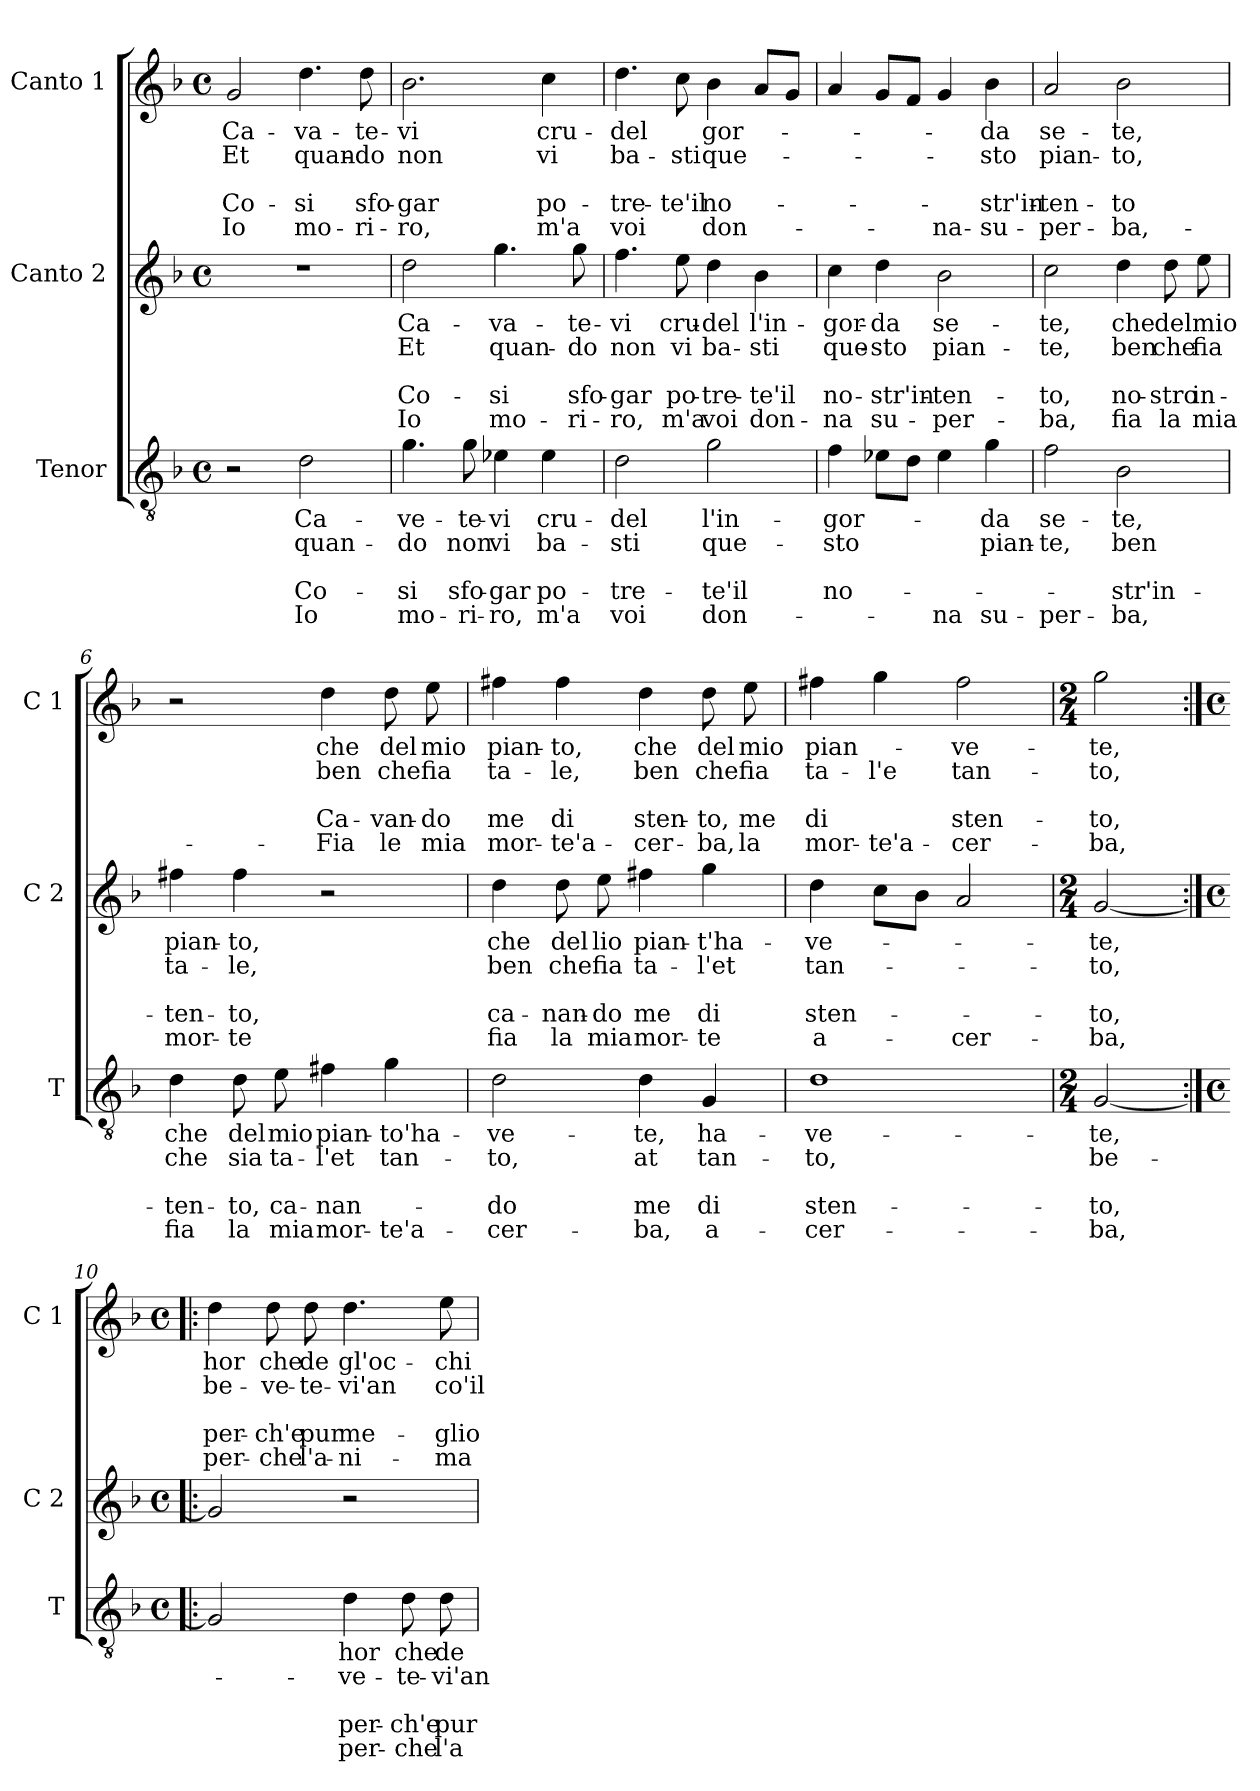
**kern	**text	**text	**text	**text	**text	**kern	**text	**text	**text	**text	**text	**kern	**text	**text	**text	**text	**text
*part3	*part3	*part3	*part3	*part3	*part3	*part2	*part2	*part2	*part2	*part2	*part2	*part1	*part1	*part1	*part1	*part1	*part1
*staff3	*staff3	*staff3	*staff3	*staff3	*staff3	*staff2	*staff2	*staff2	*staff2	*staff2	*staff2	*staff1	*staff1	*staff1	*staff1	*staff1	*staff1
*I"Tenor	*	*	*	*	*	*I"Canto 2	*	*	*	*	*	*I"Canto 1	*	*	*	*	*
*I'T	*	*	*	*	*	*I'C 2	*	*	*	*	*	*I'C 1	*	*	*	*	*
*clefGv2	*	*	*	*	*	*clefG2	*	*	*	*	*	*clefG2	*	*	*	*	*
*k[b-]	*	*	*	*	*	*k[b-]	*	*	*	*	*	*k[b-]	*	*	*	*	*
*F:	*	*	*	*	*	*F:	*	*	*	*	*	*F:	*	*	*	*	*
*M4/4	*	*	*	*	*	*M4/4	*	*	*	*	*	*M4/4	*	*	*	*	*
*met(c)	*	*	*	*	*	*met(c)	*	*	*	*	*	*met(c)	*	*	*	*	*
=1	=1	=1	=1	=1	=1	=1	=1	=1	=1	=1	=1	=1	=1	=1	=1	=1	=1
!	!	!	!	!	!	!	!	!	!	!	!	!	!LO:LY:b	!LO:LY:b	!	!LO:LY:b	!LO:LY:b
2r	.	.	.	.	.	1r	.	.	.	.	.	2g/	Ca-	Et	.	Co-	Io
!	!LO:LY:b	!LO:LY:b	!	!LO:LY:b	!LO:LY:b	!	!	!	!	!	!	!	!LO:LY:b	!LO:LY:b	!	!LO:LY:b	!LO:LY:b
2d\	Ca-	quan-	.	Co-	Io	.	.	.	.	.	.	4.dd\	-va-	quan-	.	-si	mo-
!	!	!	!	!	!	!	!	!	!	!	!	!	!LO:LY:b	!LO:LY:b	!	!LO:LY:b	!LO:LY:b
.	.	.	.	.	.	.	.	.	.	.	.	8dd\	-te-	-do	.	sfo-	-ri-
=2	=2	=2	=2	=2	=2	=2	=2	=2	=2	=2	=2	=2	=2	=2	=2	=2	=2
!	!LO:LY:b	!LO:LY:b	!	!LO:LY:b	!LO:LY:b	!	!LO:LY:b	!LO:LY:b	!	!LO:LY:b	!LO:LY:b	!	!LO:LY:b	!LO:LY:b	!	!LO:LY:b	!LO:LY:b
4.g\	-ve-	-do	.	-si	mo-	2dd\	Ca-	Et	.	Co-	Io	2.b-\	-vi	non	.	-gar	-ro,
!	!LO:LY:b	!LO:LY:b	!	!LO:LY:b	!LO:LY:b	!	!	!	!	!	!	!	!	!	!	!	!
8g\	-te-	non	.	sfo-	-ri-	.	.	.	.	.	.	.	.	.	.	.	.
!	!LO:LY:b	!LO:LY:b	!	!LO:LY:b	!LO:LY:b	!	!LO:LY:b	!LO:LY:b	!	!LO:LY:b	!LO:LY:b	!	!	!	!	!	!
4e-X\	-vi	vi	.	-gar	-ro,	4.gg\	-va-	quan-	.	-si	mo-	.	.	.	.	.	.
!	!LO:LY:b	!LO:LY:b	!	!LO:LY:b	!LO:LY:b	!	!	!	!	!	!	!	!LO:LY:b	!LO:LY:b	!	!LO:LY:b	!LO:LY:b
4e-\	cru-	ba-	.	po-	m'a	.	.	.	.	.	.	4cc\	cru-	vi	.	po-	m'a
!	!	!	!	!	!	!	!LO:LY:b	!LO:LY:b	!	!LO:LY:b	!LO:LY:b	!	!	!	!	!	!
.	.	.	.	.	.	8gg\	-te-	-do	.	sfo-	-ri-	.	.	.	.	.	.
=3	=3	=3	=3	=3	=3	=3	=3	=3	=3	=3	=3	=3	=3	=3	=3	=3	=3
!	!LO:LY:b	!LO:LY:b	!	!LO:LY:b	!LO:LY:b	!	!LO:LY:b	!LO:LY:b	!	!LO:LY:b	!LO:LY:b	!	!LO:LY:b	!LO:LY:b	!	!LO:LY:b	!LO:LY:b
2d\	-del	-sti	.	-tre-	voi	4.ff\	-vi	non	.	-gar	-ro,	4.dd\	-del	ba-	.	-tre-	voi
!	!	!	!	!	!	!	!LO:LY:b	!LO:LY:b	!	!LO:LY:b	!LO:LY:b	!	!	!LO:LY:b	!	!LO:LY:b	!
.	.	.	.	.	.	8ee\	cru-	vi	.	po-	m'a	8cc\	.	-sti	.	-te'il	.
!	!LO:LY:b	!LO:LY:b	!	!LO:LY:b	!LO:LY:b	!	!LO:LY:b	!LO:LY:b	!	!LO:LY:b	!LO:LY:b	!	!LO:LY:b	!LO:LY:b	!	!LO:LY:b	!LO:LY:b
2g\	l'in-	que-	.	-te'il	don-	4dd\	-del	ba-	.	-tre-	voi	4b-\	-gor-	que-	.	no-	don-
!	!	!	!	!	!	!	!LO:LY:b	!LO:LY:b	!	!LO:LY:b	!LO:LY:b	!	!	!	!	!	!
.	.	.	.	.	.	4b-\	l'in-	-sti	.	-te'il	don-	8a/L	.	.	.	.	.
.	.	.	.	.	.	.	.	.	.	.	.	8g/J	.	.	.	.	.
=4	=4	=4	=4	=4	=4	=4	=4	=4	=4	=4	=4	=4	=4	=4	=4	=4	=4
!	!LO:LY:b	!LO:LY:b	!	!LO:LY:b	!	!	!LO:LY:b	!LO:LY:b	!	!LO:LY:b	!LO:LY:b	!	!	!	!	!	!
4f\	-gor-	-sto	.	no-	.	4cc\	-gor-	que-	.	no-	-na	4a/	.	.	.	.	.
!	!	!	!	!	!	!	!LO:LY:b	!LO:LY:b	!	!LO:LY:b	!LO:LY:b	!	!	!	!	!	!
8e-X\L	.	.	.	.	.	4dd\	-da	-sto	.	-str'in-	su-	8g/L	.	.	.	.	.
8d\J	.	.	.	.	.	.	.	.	.	.	.	8f/J	.	.	.	.	.
!	!	!	!	!	!LO:LY:b	!	!LO:LY:b	!LO:LY:b	!	!LO:LY:b	!LO:LY:b	!	!	!	!	!	!LO:LY:b
4e-\	.	.	.	.	-na	2b-\	se-	pian-	.	-ten-	-per-	4g/	.	.	.	.	-na-
!	!LO:LY:b	!LO:LY:b	!	!	!LO:LY:b	!	!	!	!	!	!	!	!LO:LY:b	!LO:LY:b	!	!LO:LY:b	!LO:LY:b
4g\	-da	pian-	.	.	su-	.	.	.	.	.	.	4b-\	-da	-sto	.	-str'in-	-su-
=5	=5	=5	=5	=5	=5	=5	=5	=5	=5	=5	=5	=5	=5	=5	=5	=5	=5
!	!LO:LY:b	!LO:LY:b	!	!	!LO:LY:b	!	!LO:LY:b	!LO:LY:b	!	!LO:LY:b	!LO:LY:b	!	!LO:LY:b	!LO:LY:b	!	!LO:LY:b	!LO:LY:b
2f\	se-	-te,	.	.	-per-	2cc\	-te,	-te,	.	-to,	-ba,	2a/	se-	pian-	.	-ten-	-per-
!	!LO:LY:b	!LO:LY:b	!	!LO:LY:b	!LO:LY:b	!	!LO:LY:b	!LO:LY:b	!	!LO:LY:b	!LO:LY:b	!	!LO:LY:b	!LO:LY:b	!	!LO:LY:b	!LO:LY:b
2B-\	-te,	ben	.	-str'in-	-ba,	4dd\	che	ben	.	no-	fia	2b-\	-te,	-to,	.	-to	-ba,-
!	!	!	!	!	!	!	!LO:LY:b	!LO:LY:b	!	!LO:LY:b	!LO:LY:b	!	!	!	!	!	!
.	.	.	.	.	.	8dd\	del	che	.	-stro	la	.	.	.	.	.	.
!	!	!	!	!	!	!	!LO:LY:b	!LO:LY:b	!	!LO:LY:b	!LO:LY:b	!	!	!	!	!	!
.	.	.	.	.	.	8ee\	mio	fia	.	in-	mia	.	.	.	.	.	.
!!LO:LB:g=z
=6	=6	=6	=6	=6	=6	=6	=6	=6	=6	=6	=6	=6	=6	=6	=6	=6	=6
!	!LO:LY:b	!LO:LY:b	!	!LO:LY:b	!LO:LY:b	!	!LO:LY:b	!LO:LY:b	!	!LO:LY:b	!LO:LY:b	!	!	!	!	!	!
4d\	che	che	.	-ten-	fia	4ff#X\	pian-	ta-	.	-ten-	mor-	2r	.	.	.	.	.
!	!LO:LY:b	!LO:LY:b	!	!LO:LY:b	!LO:LY:b	!	!LO:LY:b	!LO:LY:b	!	!LO:LY:b	!LO:LY:b	!	!	!	!	!	!
8d\	del	sia	.	-to,	la	4ff#\	-to,	-le,	.	-to,	-te	.	.	.	.	.	.
!	!LO:LY:b	!LO:LY:b	!	!LO:LY:b	!LO:LY:b	!	!	!	!	!	!	!	!	!	!	!	!
8e\	mio	ta-	.	ca-	mia	.	.	.	.	.	.	.	.	.	.	.	.
!	!LO:LY:b	!LO:LY:b	!	!LO:LY:b	!LO:LY:b	!	!	!	!	!	!	!	!LO:LY:b	!LO:LY:b	!	!LO:LY:b	!LO:LY:b
4f#X\	pian-	-l'et	.	-nan-	mor-	2r	.	.	.	.	.	4dd\	che	ben	.	Ca-	-Fia
!	!LO:LY:b	!LO:LY:b	!	!	!LO:LY:b	!	!	!	!	!	!	!	!LO:LY:b	!LO:LY:b	!	!LO:LY:b	!LO:LY:b
4g\	-to'ha-	tan-	.	.	-te'a-	.	.	.	.	.	.	8dd\	del	che	.	-van-	le
!	!	!	!	!	!	!	!	!	!	!	!	!	!LO:LY:b	!LO:LY:b	!	!LO:LY:b	!LO:LY:b
.	.	.	.	.	.	.	.	.	.	.	.	8ee\	mio	fia	.	-do	mia
=7	=7	=7	=7	=7	=7	=7	=7	=7	=7	=7	=7	=7	=7	=7	=7	=7	=7
!	!LO:LY:b	!LO:LY:b	!	!LO:LY:b	!LO:LY:b	!	!LO:LY:b	!LO:LY:b	!	!LO:LY:b	!LO:LY:b	!	!LO:LY:b	!LO:LY:b	!	!LO:LY:b	!LO:LY:b
2d\	-ve-	-to,	.	-do	-cer-	4dd\	che	ben	.	ca-	fia	4ff#X\	pian-	ta-	.	me	mor-
!	!	!	!	!	!	!	!LO:LY:b	!LO:LY:b	!	!LO:LY:b	!LO:LY:b	!	!LO:LY:b	!LO:LY:b	!	!LO:LY:b	!LO:LY:b
.	.	.	.	.	.	8dd\	del	che	.	-nan-	la	4ff#\	-to,	-le,	.	di	-te'a-
!	!	!	!	!	!	!	!LO:LY:b	!LO:LY:b	!	!LO:LY:b	!LO:LY:b	!	!	!	!	!	!
.	.	.	.	.	.	8ee\	lio	fia	.	-do	mia	.	.	.	.	.	.
!	!LO:LY:b	!LO:LY:b	!	!LO:LY:b	!LO:LY:b	!	!LO:LY:b	!LO:LY:b	!	!LO:LY:b	!LO:LY:b	!	!LO:LY:b	!LO:LY:b	!	!LO:LY:b	!LO:LY:b
4d\	-te,	at	.	me	-ba,	4ff#X\	pian-	ta-	.	me	mor-	4dd\	che	ben	.	sten-	-cer-
!	!LO:LY:b	!LO:LY:b	!	!LO:LY:b	!LO:LY:b	!	!LO:LY:b	!LO:LY:b	!	!LO:LY:b	!LO:LY:b	!	!LO:LY:b	!LO:LY:b	!	!LO:LY:b	!LO:LY:b
4G/	ha-	tan-	.	di	a-	4gg\	-t'ha-	-l'et	.	di	-te	8dd\	del	che	.	-to,	-ba,
!	!	!	!	!	!	!	!	!	!	!	!	!	!LO:LY:b	!LO:LY:b	!	!LO:LY:b	!LO:LY:b
.	.	.	.	.	.	.	.	.	.	.	.	8ee\	mio	fia	.	me	la
=8	=8	=8	=8	=8	=8	=8	=8	=8	=8	=8	=8	=8	=8	=8	=8	=8	=8
!	!LO:LY:b	!LO:LY:b	!	!LO:LY:b	!LO:LY:b	!	!LO:LY:b	!LO:LY:b	!	!LO:LY:b	!LO:LY:b	!	!LO:LY:b	!LO:LY:b	!	!LO:LY:b	!LO:LY:b
1d	-ve-	-to,	.	sten-	-cer-	4dd\	-ve-	tan-	.	sten-	a-	4ff#X\	pian-	ta-	.	di	mor-
!	!	!	!	!	!	!	!	!	!	!	!	!	!	!LO:LY:b	!	!	!LO:LY:b
.	.	.	.	.	.	8cc\L	.	.	.	.	.	4gg\	.	-l'e	.	.	-te'a-
.	.	.	.	.	.	8b-\J	.	.	.	.	.	.	.	.	.	.	.
!	!	!	!	!	!	!	!	!	!	!	!LO:LY:b	!	!LO:LY:b	!LO:LY:b	!	!LO:LY:b	!LO:LY:b
.	.	.	.	.	.	2a/	.	.	.	.	-cer-	2ff#\	-ve-	tan-	.	sten-	-cer-
=9	=9	=9	=9	=9	=9	=9	=9	=9	=9	=9	=9	=9	=9	=9	=9	=9	=9
*M2/4	*	*	*	*	*	*M2/4	*	*	*	*	*	*M2/4	*	*	*	*	*
!	!LO:LY:b	!LO:LY:b	!	!LO:LY:b	!LO:LY:b	!	!LO:LY:b	!LO:LY:b	!	!LO:LY:b	!LO:LY:b	!	!LO:LY:b	!LO:LY:b	!	!LO:LY:b	!LO:LY:b
[2G/	-te,	be-	.	-to,	-ba,	[2g/	-te,	-to,	.	-to,	-ba,	2gg\	-te,	-to,	.	-to,	-ba,
=10:|!|:	=10:|!|:	=10:|!|:	=10:|!|:	=10:|!|:	=10:|!|:	=10:|!|:	=10:|!|:	=10:|!|:	=10:|!|:	=10:|!|:	=10:|!|:	=10:|!|:	=10:|!|:	=10:|!|:	=10:|!|:	=10:|!|:	=10:|!|:
*M4/4	*	*	*	*	*	*M4/4	*	*	*	*	*	*M4/4	*	*	*	*	*
*met(c)	*	*	*	*	*	*met(c)	*	*	*	*	*	*met(c)	*	*	*	*	*
!	!	!	!	!	!	!	!	!	!	!	!	!	!LO:LY:b	!LO:LY:b	!	!LO:LY:b	!LO:LY:b
2G/]	.	.	.	.	.	2g/]	.	.	.	.	.	4dd\	hor	be-	.	per-	per-
!	!	!	!	!	!	!	!	!	!	!	!	!	!LO:LY:b	!LO:LY:b	!	!LO:LY:b	!LO:LY:b
.	.	.	.	.	.	.	.	.	.	.	.	8dd\	che	-ve-	.	-ch'e	-che
!	!	!	!	!	!	!	!	!	!	!	!	!	!LO:LY:b	!LO:LY:b	!	!LO:LY:b	!LO:LY:b
.	.	.	.	.	.	.	.	.	.	.	.	8dd\	de	-te-	.	pur	l'a-
!	!LO:LY:b	!LO:LY:b	!	!LO:LY:b	!LO:LY:b	!	!	!	!	!	!	!	!LO:LY:b	!LO:LY:b	!	!LO:LY:b	!LO:LY:b
4d\	hor	-ve-	.	per-	per-	2r	.	.	.	.	.	4.dd\	gl'oc-	-vi'an	.	me-	-ni-
!	!LO:LY:b	!LO:LY:b	!	!LO:LY:b	!LO:LY:b	!	!	!	!	!	!	!	!	!	!	!	!
8d\	che	-te-	.	-ch'e	-che	.	.	.	.	.	.	.	.	.	.	.	.
!	!LO:LY:b	!LO:LY:b	!	!LO:LY:b	!LO:LY:b	!	!	!	!	!	!	!	!LO:LY:b	!LO:LY:b	!	!LO:LY:b	!LO:LY:b
8d\	de	-vi'an-	.	pur	l'a-	.	.	.	.	.	.	8ee\	-chi	co'il	.	-glio	-ma
=	=	=	=	=	=	=	=	=	=	=	=	=	=	=	=	=	=
*-	*-	*-	*-	*-	*-	*-	*-	*-	*-	*-	*-	*-	*-	*-	*-	*-	*-
